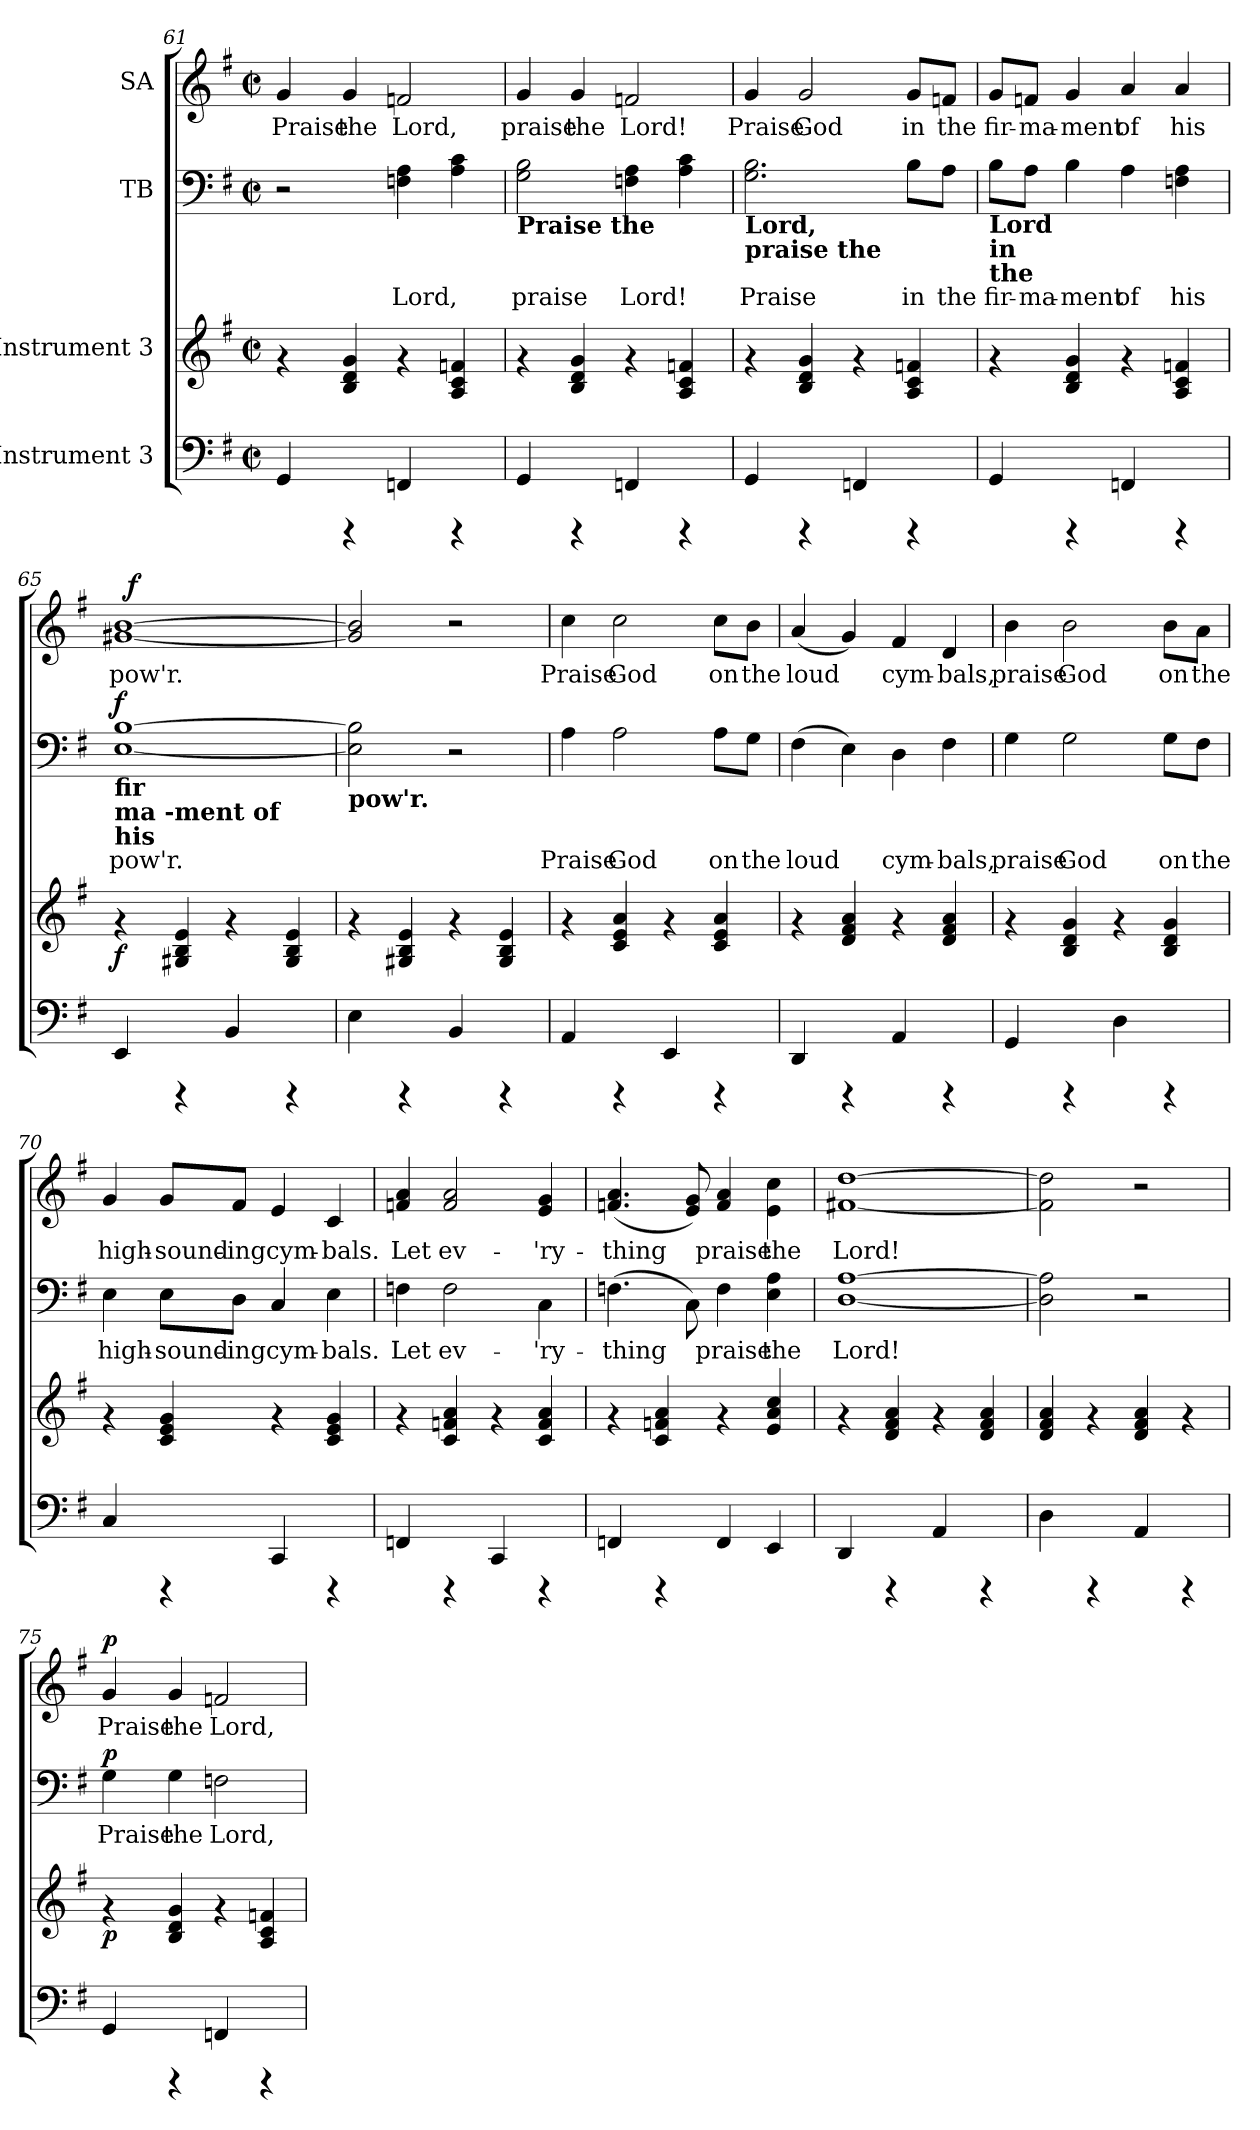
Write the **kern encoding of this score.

**kern	**kern	**dynam	**kern	**text	**dynam	**kern	**text	**dynam
*part4	*part3	*part3	*part2	*part2	*part2	*part1	*part1	*part1
*staff4	*staff3	*staff3	*staff2	*staff2	*staff2	*staff1	*staff1	*staff1
*I"Instrument 3	*I"Instrument 3	*	*I"TB	*	*	*I"SA	*	*
*clefF4	*clefG2	*	*clefF4	*	*	*clefG2	*	*
*k[f#]	*k[f#]	*	*k[f#]	*	*	*k[f#]	*	*
*G:	*G:	*	*G:	*	*	*G:	*	*
*M2/2	*M2/2	*	*M2/2	*	*	*M2/2	*	*
*met(c|)	*met(c|)	*	*met(c|)	*	*	*met(c|)	*	*
=61	=61	=61	=61	=61	=61	=61	=61	=61
!	!	!	!	!	!	!	!LO:LY:b:cj	!
4GG/	4rf	.	2r	.	.	4g/	Praise	.
!	!	!	!	!	!	!	!LO:LY:b:cj	!
4rCCC	4g/ 4B/ 4d/	.	.	.	.	4g/	the	.
!	!	!	!	!LO:LY:a:cj	!	!	!LO:LY:b:cj	!
4FFn/	4rf	.	4Fn\ 4A\	Lord,	.	2fn/	Lord,	.
!	!	!	!	!LO:LY:a:cj	!	!	!	!
4rCCC	4fn/ 4c/ 4A/	.	4A\ 4c\	.	.	.	.	.
=62	=62	=62	=62	=62	=62	=62	=62	=62
!	!	!	!LO:TX:b:B:t=Praise the	!	!	!	!	!
!	!	!	!	!LO:LY:a:cj	!	!	!LO:LY:b:cj	!
4GG/	4rf	.	2B\ 2G\	praise	.	4g/	praise	.
!	!	!	!	!	!	!	!LO:LY:b:cj	!
4rCCC	4d/ 4B/ 4g/	.	.	.	.	4g/	the	.
!	!	!	!	!LO:LY:a:cj	!	!	!LO:LY:b:cj	!
4FFn/	4rf	.	4A\ 4Fn\	Lord!	.	2fn/	Lord!	.
!	!	!	!	!LO:LY:a:cj	!	!	!	!
4rCCC	4fn/ 4c/ 4A/	.	4c\ 4A\	.	.	.	.	.
=63	=63	=63	=63	=63	=63	=63	=63	=63
!	!	!	!LO:TX:b:B:t=Lord,	!	!	!	!	!
!	!	!	!LO:TX:b:B:t=praise the	!	!	!	!	!
!	!	!	!	!LO:LY:a:cj	!	!	!LO:LY:b:cj	!
4GG/	4rf	.	2.G\ 2.B\	Praise	.	4g/	Praise	.
!	!	!	!	!	!	!	!LO:LY:b:cj	!
4rCCC	4d/ 4B/ 4g/	.	.	.	.	2g/	God	.
4FFn/	4rf	.	.	.	.	.	.	.
!	!	!	!	!LO:LY:a:cj	!	!	!LO:LY:b:cj	!
4rCCC	4fn/ 4A/ 4c/	.	8B\L	in	.	8g/L	in	.
!	!	!	!	!LO:LY:a:cj	!	!	!LO:LY:b:cj	!
.	.	.	8A\J	the	.	8fn/J	the	.
!!LO:LB:g=z
=64	=64	=64	=64	=64	=64	=64	=64	=64
!	!	!	!LO:TX:b:B:t=Lord	!	!	!	!	!
!	!	!	!LO:TX:b:B:t=in	!	!	!	!	!
!	!	!	!LO:TX:b:B:t=the	!	!	!	!	!
!	!	!	!	!LO:LY:a:cj	!	!	!LO:LY:b:cj	!
4GG/	4rf	.	8B\L	fir-	.	8g/L	fir-	.
!	!	!	!	!LO:LY:a:cj	!	!	!LO:LY:b:cj	!
.	.	.	8A\J	-ma-	.	8fn/J	-ma-	.
!	!	!	!	!LO:LY:a:cj	!	!	!LO:LY:b:cj	!
4rCCC	4g/ 4d/ 4B/	.	4B\	-ment	.	4g/	-ment	.
!	!	!	!	!LO:LY:a:cj	!	!	!LO:LY:b:cj	!
4FFn/	4rf	.	4A\	of	.	4a/	of	.
!	!	!	!	!LO:LY:a:cj	!	!	!LO:LY:b:cj	!
4rCCC	4fn/ 4c/ 4A/	.	4A\ 4Fn\	his	.	4a/	his	.
=65	=65	=65	=65	=65	=65	=65	=65	=65
!	!	!	!LO:TX:b:B:t=fir	!	!	!	!	!
!	!	!	!LO:TX:b:B:t=ma -ment of	!	!	!	!	!
!	!	!	!LO:TX:b:B:t=his	!	!	!	!	!
!	!	!LO:DY:b	!	!LO:LY:a:cj	!LO:DY:a	!	!LO:LY:b:cj	!
*	*	*	*	*	*	*^	*	*
4EE/	4rf	f	[>1B [<1E	pow'r.	f	[>1b [<1g#X	32ryy	pow'r.	.
!	!	!	!	!	!	!	!	!	!LO:DY:a
.	.	.	.	.	.	.	2ryy	.	f
4rCCC	4B/ 4G#X/ 4e/	.	.	.	.	.	.	.	.
4BB/	4rf	.	.	.	.	.	.	.	.
.	.	.	.	.	.	.	4...ryy	.	.
4rCCC	4e/ 4B/ 4G#/	.	.	.	.	.	.	.	.
=66	=66	=66	=66	=66	=66	=66	=66	=66	=66
!	!	!	!LO:TX:b:B:t=pow'r.	!	!	!	!	!	!
!	!	!	!	!LO:LY:a:cj	!	!	!	!LO:LY:b:cj	!
*	*	*	*	*	*	*v	*v	*	*
4E\	4rf	.	2B\] 2E\]	.	.	2b/] 2g#/]	.	.
4rCCC	4e/ 4G#X/ 4B/	.	.	.	.	.	.	.
4BB/	4rf	.	2r	.	.	2r	.	.
4rCCC	4e/ 4B/ 4G#/	.	.	.	.	.	.	.
=67	=67	=67	=67	=67	=67	=67	=67	=67
!	!	!	!	!LO:LY:a:cj	!	!	!LO:LY:b:cj	!
4AA/	4rf	.	4A\	Praise	.	4cc\	Praise	.
!	!	!	!	!LO:LY:a:cj	!	!	!LO:LY:b:cj	!
4rCCC	4e/ 4c/ 4a/	.	2A\	God	.	2cc\	God	.
4EE/	4rf	.	.	.	.	.	.	.
!	!	!	!	!LO:LY:a:cj	!	!	!LO:LY:b:cj	!
4rCCC	4a/ 4e/ 4c/	.	8A\L	on	.	8cc\L	on	.
!	!	!	!	!LO:LY:a:cj	!	!	!LO:LY:b:cj	!
.	.	.	8G\J	the	.	8b\J	the	.
=68	=68	=68	=68	=68	=68	=68	=68	=68
!	!	!	!	!LO:LY:a:cj	!	!	!LO:LY:b:cj	!
4DD/	4rf	.	(>4F#\	loud	.	(<4a/	loud	.
!	!	!	!	!LO:LY:a:cj	!	!	!LO:LY:b:cj	!
4rCCC	4f#/ 4d/ 4a/	.	4E\)	.	.	4g/)	.	.
!	!	!	!	!LO:LY:a:cj	!	!	!LO:LY:b:cj	!
4AA/	4rf	.	4D\	cym-	.	4f#/	cym-	.
!	!	!	!	!LO:LY:a:cj	!	!	!LO:LY:b:cj	!
4rCCC	4a/ 4f#/ 4d/	.	4F#\	-bals,	.	4d/	-bals,	.
!!LO:PB:g=z
=69	=69	=69	=69	=69	=69	=69	=69	=69
!	!	!	!	!LO:LY:a:cj	!	!	!LO:LY:b:cj	!
4GG/	4rf	.	4G\	praise	.	4b\	praise	.
!	!	!	!	!LO:LY:a:cj	!	!	!LO:LY:b:cj	!
4rCCC	4g/ 4d/ 4B/	.	2G\	God	.	2b\	God	.
4D\	4rf	.	.	.	.	.	.	.
!	!	!	!	!LO:LY:a:cj	!	!	!LO:LY:b:cj	!
4rCCC	4g/ 4d/ 4B/	.	8G\L	on	.	8b\L	on	.
!	!	!	!	!LO:LY:a:cj	!	!	!LO:LY:b:cj	!
.	.	.	8F#\J	the	.	8a\J	the	.
=70	=70	=70	=70	=70	=70	=70	=70	=70
!	!	!	!	!LO:LY:a:cj	!	!	!LO:LY:b:cj	!
4C/	4rf	.	4E\	high-	.	4g/	high-	.
!	!	!	!	!LO:LY:a:cj	!	!	!LO:LY:b:cj	!
4rCCC	4g/ 4c/ 4e/	.	8E\L	-sound-	.	8g/L	-sound-	.
!	!	!	!	!LO:LY:a:cj	!	!	!LO:LY:b:cj	!
.	.	.	8D\J	-ing	.	8f#/J	-ing	.
!	!	!	!	!LO:LY:a:cj	!	!	!LO:LY:b:cj	!
4CC/	4rf	.	4C/	cym-	.	4e/	cym-	.
!	!	!	!	!LO:LY:a:cj	!	!	!LO:LY:b:cj	!
4rCCC	4g/ 4e/ 4c/	.	4E\	-bals.	.	4c/	-bals.	.
=71	=71	=71	=71	=71	=71	=71	=71	=71
!	!	!	!	!LO:LY:a:cj	!	!	!LO:LY:b:cj	!
4FFn/	4rf	.	4Fn\	Let	.	4a/ 4fn/	Let	.
!	!	!	!	!LO:LY:a:cj	!	!	!LO:LY:b:cj	!
4rCCC	4a/ 4fn/ 4c/	.	2F\	ev-	.	2a/ 2f/	ev-	.
4CC/	4rf	.	.	.	.	.	.	.
!	!	!	!	!LO:LY:a:cj	!	!	!LO:LY:b:cj	!
4rCCC	4a/ 4f/ 4c/	.	4C\	-'ry-	.	4g/ 4e/	-'ry-	.
!!LO:LB:g=z
=72	=72	=72	=72	=72	=72	=72	=72	=72
!	!	!	!	!LO:LY:a:cj	!	!	!LO:LY:b:cj	!
4FFn/	4rf	.	(>4.Fn\	-thing	.	(<4.a/ 4.fn/	-thing	.
4rCCC	4a/ 4fn/ 4c/	.	.	.	.	.	.	.
!	!	!	!	!LO:LY:a:cj	!	!	!LO:LY:b:cj	!
.	.	.	8C\)	.	.	8e/ 8g/)	.	.
!	!	!	!	!LO:LY:a:cj	!	!	!LO:LY:b:cj	!
4FF/	4rf	.	4F\	praise	.	4a/ 4f/	praise	.
!	!	!	!	!LO:LY:a:cj	!	!	!LO:LY:b:cj	!
4EE/	4cc/ 4a/ 4e/	.	4A\ 4E\	the	.	4e\ 4cc\	the	.
=73	=73	=73	=73	=73	=73	=73	=73	=73
!	!	!	!	!LO:LY:a:cj	!	!	!LO:LY:b:cj	!
4DD/	4rf	.	[>1A [<1D	Lord!	.	[>1dd [<1f#X	Lord!	.
4rCCC	4f#/ 4d/ 4a/	.	.	.	.	.	.	.
4AA/	4rf	.	.	.	.	.	.	.
4rCCC	4a/ 4f#/ 4d/	.	.	.	.	.	.	.
=74	=74	=74	=74	=74	=74	=74	=74	=74
!	!	!	!	!LO:LY:a:cj	!	!	!LO:LY:b:cj	!
4D\	4f#/ 4d/ 4a/	.	2A\] 2D\]	.	.	2dd\] 2f#\]	.	.
4rCCC	4rf	.	.	.	.	.	.	.
4AA/	4a/ 4f#/ 4d/	.	2r	.	.	2r	.	.
4rCCC	4rf	.	.	.	.	.	.	.
=75	=75	=75	=75	=75	=75	=75	=75	=75
!	!	!LO:DY:b	!	!LO:LY:a:cj	!LO:DY:a	!	!LO:LY:b:cj	!LO:DY:a
4GG/	4rf	p	4G\	Praise	p	4g/	Praise	p
!	!	!	!	!LO:LY:a:cj	!	!	!LO:LY:b:cj	!
4rCCC	4g/ 4B/ 4d/	.	4G\	the	.	4g/	the	.
!	!	!	!	!LO:LY:a:cj	!	!	!LO:LY:b:cj	!
4FFn/	4rf	.	2Fn\	Lord,	.	2fn/	Lord,	.
4rCCC	4fn/ 4A/ 4c/	.	.	.	.	.	.	.
=	=	=	=	=	=	=	=	=
*-	*-	*-	*-	*-	*-	*-	*-	*-
